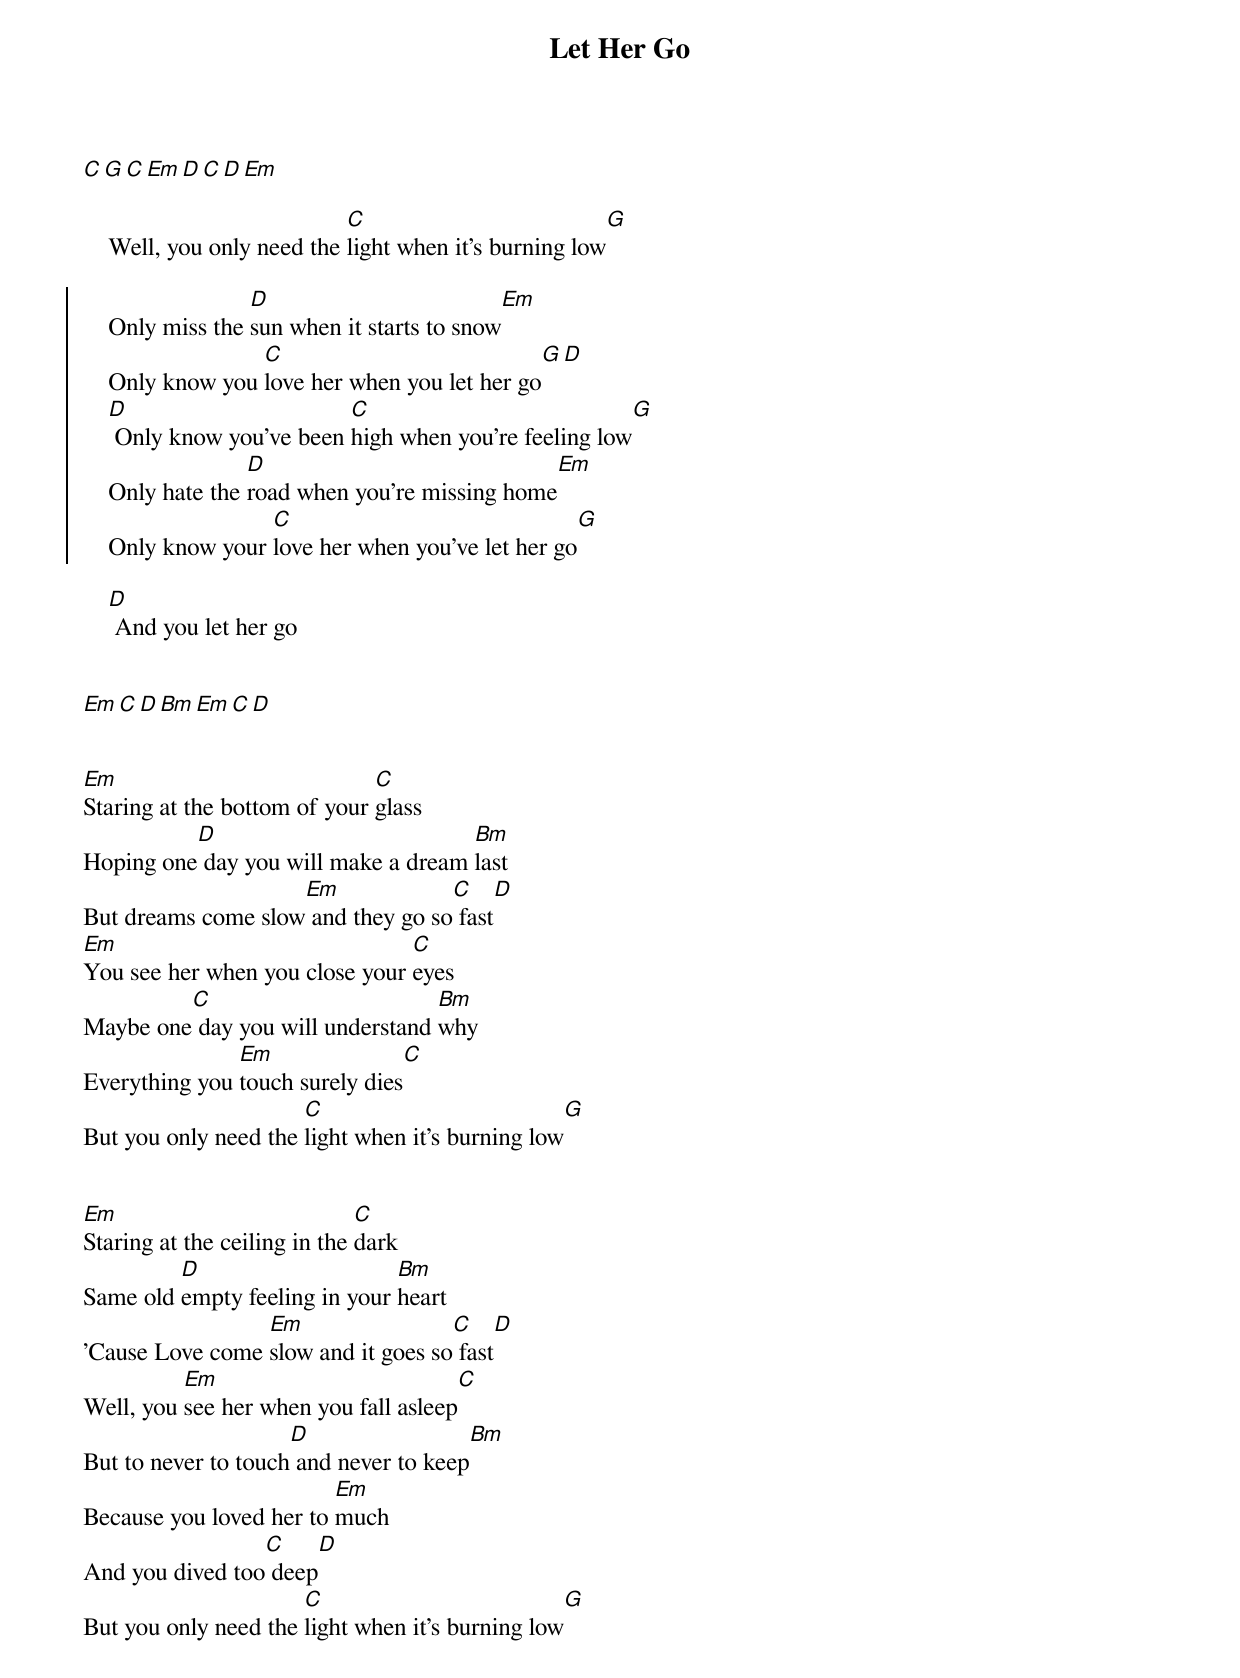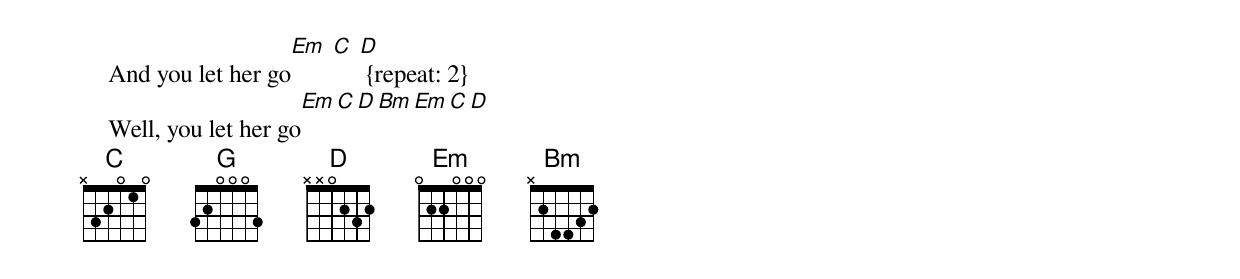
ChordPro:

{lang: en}
{title: Let Her Go}
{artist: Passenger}


[C G C Em D C D Em]

{sob}
    Well, you only need the [C]light when it's burning low[G]
{eob}

{soc}
    Only miss the [D]sun when it starts to snow[Em]
    Only know you [C]love her when you let her go[G D]
    [D] Only know you've been [C]high when you're feeling low[G]
    Only hate the [D]road when you're missing home[Em]
    Only know your [C]love her when you've let her go[G]
{eoc}

{sob}
    [D] And you let her go
{eob}


[Em C D Bm Em C D]


[Em]Staring at the bottom of your [C]glass
Hoping one[D] day you will make a dream [Bm]last
But dreams come slow[Em] and they go so[C] fast[D]
[Em]You see her when you close your [C]eyes
Maybe one[C] day you will understand [Bm]why
Everything you [Em]touch surely dies[C]
But you only need the [C]light when it's burning low[G]


[Em]Staring at the ceiling in the [C]dark
Same old [D]empty feeling in your [Bm]heart
'Cause Love come [Em]slow and it goes so[C] fast[D]
Well, you [Em]see her when you fall asleep[C]
But to never to touch[D] and never to keep[Bm]
Because you loved her to [Em]much
And you dived too[C] deep[D]
But you only need the [C]light when it's burning low[G]

{sob}
    And you let her go[Em] [C] [D] {repeat: 2}
    Well, you let her go[Em C D Bm Em C D]
{eob}
